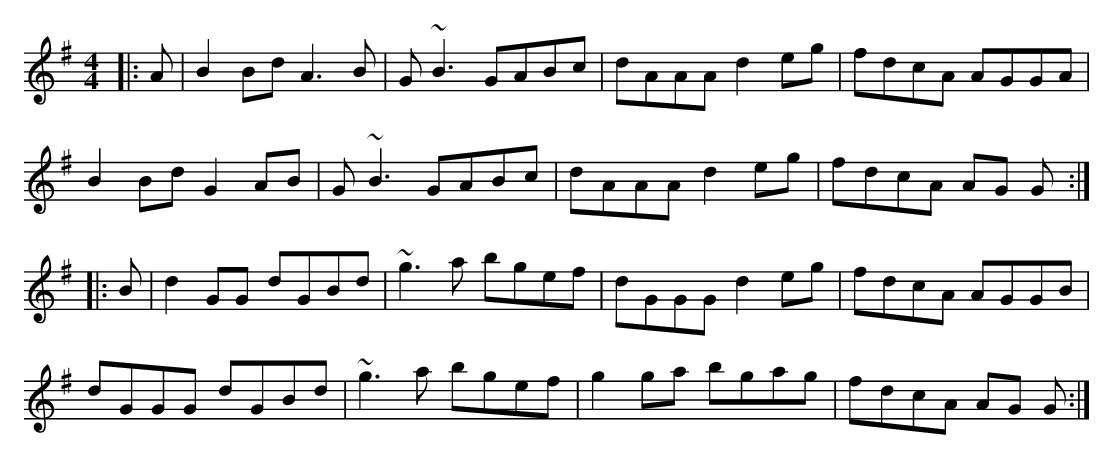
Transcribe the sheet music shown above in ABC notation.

X:1
M:4/4
K:G
|:A|B2 Bd A3 B|G~B3 GABc|dAAA d2 eg|fdcA AGGA|
B2 Bd G2 AB|G~B3 GABc|dAAA d2 eg|fdcA AG G:|
|:B|d2 GG dGBd|~g3 a bgef|dGGG d2 eg|fdcA AGGB|
dGGG dGBd|~g3 a bgef|g2 ga bgag|fdcA AG G:|
